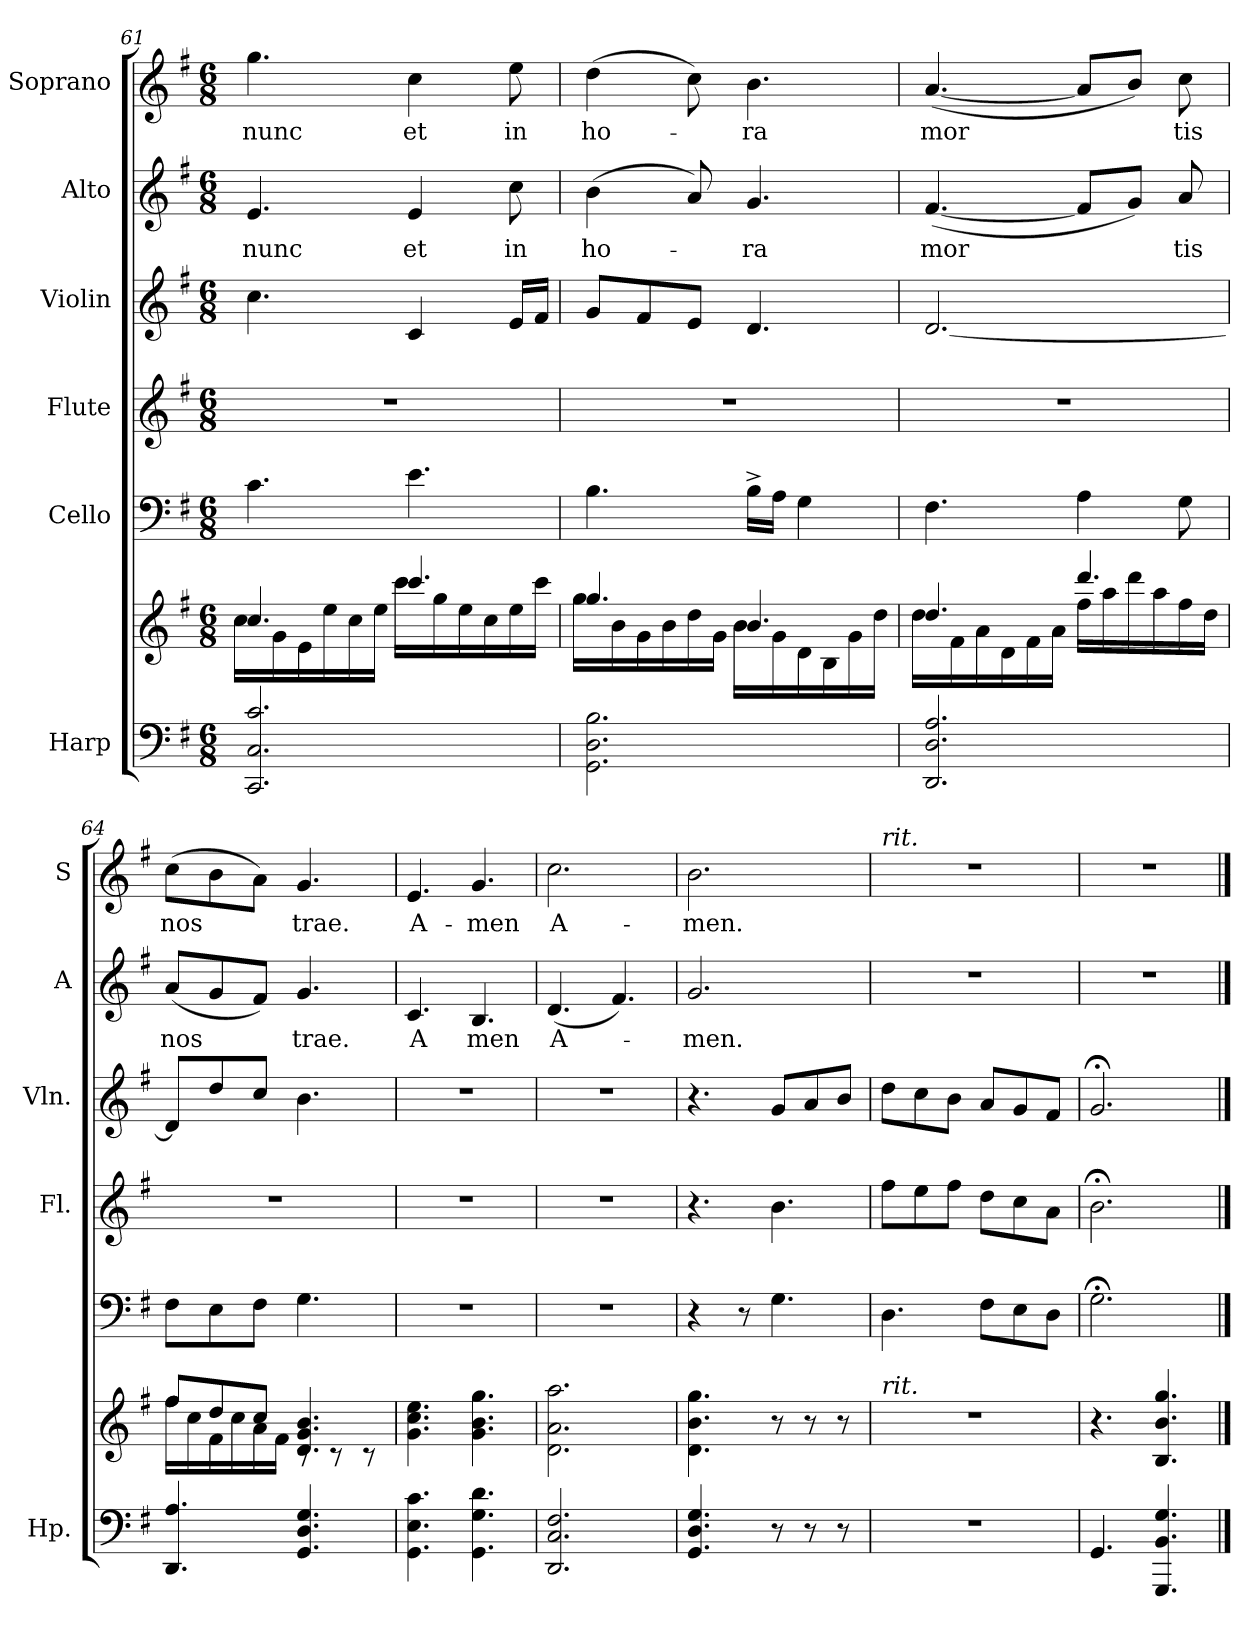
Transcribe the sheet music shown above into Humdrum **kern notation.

**kern	**kern	**kern	**kern	**kern	**kern	**text	**kern	**text
*part6	*part6	*part5	*part4	*part3	*part2	*part2	*part1	*part1
*staff7	*staff6	*staff5	*staff4	*staff3	*staff2	*staff2	*staff1	*staff1
*I"Harp	*	*I"Cello	*I"Flute	*I"Violin	*I"Alto	*	*I"Soprano	*
*I'Hp.	*	*	*I'Fl.	*I'Vln.	*I'A	*	*I'S	*
*clefF4	*clefG2	*clefF4	*clefG2	*clefG2	*clefG2	*	*clefG2	*
*k[f#]	*k[f#]	*k[f#]	*k[f#]	*k[f#]	*k[f#]	*	*k[f#]	*
*G:	*G:	*G:	*G:	*G:	*G:	*	*G:	*
*M6/8	*M6/8	*M6/8	*M6/8	*M6/8	*M6/8	*	*M6/8	*
=61	=61	=61	=61	=61	=61	=61	=61	=61
*	*^	*	*	*	*	*	*	*
!	!	!	!	!	!	!	!LO:LY:b	!	!LO:LY:b
2.CC/ 2.C/ 2.c/	4.cc/	16cc\LL	4.c\	2.r	4.cc\	4.e/	nunc	4.gg\	nunc
.	.	16g\	.	.	.	.	.	.	.
.	.	16e\	.	.	.	.	.	.	.
.	.	16ee\	.	.	.	.	.	.	.
.	.	16cc\	.	.	.	.	.	.	.
.	.	16ee\JJ	.	.	.	.	.	.	.
!	!	!	!	!	!	!	!LO:LY:b	!	!LO:LY:b
.	4.ccc/	16ccc\LL	4.e\	.	4c/	4e/	et	4cc\	et
.	.	16gg\	.	.	.	.	.	.	.
.	.	16ee\	.	.	.	.	.	.	.
.	.	16cc\	.	.	.	.	.	.	.
!	!	!	!	!	!	!	!LO:LY:b	!	!LO:LY:b
.	.	16ee\	.	.	16e/LL	8cc\	in	8ee\	in
.	.	16ccc\JJ	.	.	16f#/JJ	.	.	.	.
=62	=62	=62	=62	=62	=62	=62	=62	=62	=62
!	!	!	!	!	!	!	!LO:LY:b	!	!LO:LY:b
2.GG\ 2.D\ 2.B\	4.gg/	16gg\LL	4.B\	2.r	8g/L	(>4b\	ho-	(>4dd\	ho-
.	.	16b\	.	.	.	.	.	.	.
.	.	16g\	.	.	8f#/	.	.	.	.
.	.	16b\	.	.	.	.	.	.	.
.	.	16dd\	.	.	8e/J	8a/)	.	8cc\)	.
.	.	16g\JJ	.	.	.	.	.	.	.
!	!	!	!	!	!	!	!LO:LY:b	!	!LO:LY:b
.	4.b/	16b\LL	16B^>\LL	.	4.d/	4.g/	-ra	4.b\	-ra
.	.	16g\	16A\JJ	.	.	.	.	.	.
.	.	16d\	4G\	.	.	.	.	.	.
.	.	16B\	.	.	.	.	.	.	.
.	.	16g\	.	.	.	.	.	.	.
.	.	16dd\JJ	.	.	.	.	.	.	.
!!LO:LB:g=z
=63	=63	=63	=63	=63	=63	=63	=63	=63	=63
!	!	!	!	!	!	!	!LO:LY:b	!	!LO:LY:b
2.DD/ 2.D/ 2.A/	4.dd/	16dd\LL	4.F#\	2.r	[2.d/	(<[4.f#/	mor	(<[4.a/	mor
.	.	16f#\	.	.	.	.	.	.	.
.	.	16a\	.	.	.	.	.	.	.
.	.	16d\	.	.	.	.	.	.	.
.	.	16f#\	.	.	.	.	.	.	.
.	.	16a\JJ	.	.	.	.	.	.	.
.	4.ddd/	16ff#\LL	4A\	.	.	8f#/L]	.	8a/L]	.
.	.	16aa\	.	.	.	.	.	.	.
.	.	16ddd\	.	.	.	8g/J)	.	8b/J)	.
.	.	16aa\	.	.	.	.	.	.	.
!	!	!	!	!	!	!	!LO:LY:b	!	!LO:LY:b
.	.	16ff#\	8G\	.	.	8a/	tis	8cc\	tis
.	.	16dd\JJ	.	.	.	.	.	.	.
=64	=64	=64	=64	=64	=64	=64	=64	=64	=64
!	!	!	!	!	!	!	!LO:LY:b	!	!LO:LY:b
4.DD/ 4.A/	8ff#/L	16ff#\LL	8F#\L	2.r	8d/L]	(<8a/L	nos	(>8cc\L	nos
.	.	16cc\	.	.	.	.	.	.	.
.	8dd/	16f#\	8E\	.	8dd/	8g/	.	8b\	.
.	.	16cc\	.	.	.	.	.	.	.
.	8cc/J	16a\	8F#\J	.	8cc/J	8f#/J)	.	8a\J)	.
.	.	16f#\JJ	.	.	.	.	.	.	.
!	!	!	!	!	!	!	!LO:LY:b	!	!LO:LY:b
4.GG/ 4.D/ 4.G/	4.d/ 4.g/ 4.b/	8rc	4.G\	.	4.b\	4.g/	trae.	4.g/	trae.
.	.	8rc	.	.	.	.	.	.	.
.	.	8rc	.	.	.	.	.	.	.
=65	=65	=65	=65	=65	=65	=65	=65	=65	=65
!	!	!	!	!	!	!	!LO:LY:b	!	!LO:LY:b
*	*v	*v	*	*	*	*	*	*	*
4.GG\ 4.E\ 4.c\	4.g\ 4.cc\ 4.ee\	2.r	2.r	2.r	4.c/	A	4.e/	A-
!	!	!	!	!	!	!LO:LY:b	!	!LO:LY:b
4.GG\ 4.G\ 4.d\	4.g\ 4.b\ 4.gg\	.	.	.	4.B/	men	4.g/	-men
=66	=66	=66	=66	=66	=66	=66	=66	=66
!	!	!	!	!	!	!LO:LY:b	!	!LO:LY:b
2.DD/ 2.C/ 2.F#/	2.d\ 2.a\ 2.aa\	2.r	2.r	2.r	(<4.d/	A-	2.cc\	A-
.	.	.	.	.	4.f#/)	.	.	.
=67	=67	=67	=67	=67	=67	=67	=67	=67
!	!	!	!	!	!	!LO:LY:b	!	!LO:LY:b
4.GG/ 4.D/ 4.G/	4.d\ 4.b\ 4.gg\	4r	4.r	4.r	2.g/	-men.	2.b\	-men.
.	.	8r	.	.	.	.	.	.
8r	8r	4.G\	4.b\	8g/L	.	.	.	.
8r	8r	.	.	8a/	.	.	.	.
8r	8r	.	.	8b/J	.	.	.	.
=68	=68	=68	=68	=68	=68	=68	=68	=68
!	!	!	!	!	!	!	!LO:TX:a:i:t=rit.	!
!	!LO:TX:a:i:t=rit.	!	!	!	!	!	!	!
2.r	2.r	4.D\	8ff#\L	8dd\L	2.r	.	2.r	.
.	.	.	8ee\	8cc\	.	.	.	.
.	.	.	8ff#\J	8b\J	.	.	.	.
.	.	8F#\L	8dd\L	8a/L	.	.	.	.
.	.	8E\	8cc\	8g/	.	.	.	.
.	.	8D\J	8a\J	8f#/J	.	.	.	.
=69	=69	=69	=69	=69	=69	=69	=69	=69
4.GG/	4.r	2.G;<\	2.b;<\	2.g;</	2.r	.	2.r	.
4.GGG/ 4.BB/ 4.G/	4.B/ 4.b/ 4.gg/	.	.	.	.	.	.	.
==	==	==	==	==	==	==	==	==
*-	*-	*-	*-	*-	*-	*-	*-	*-
